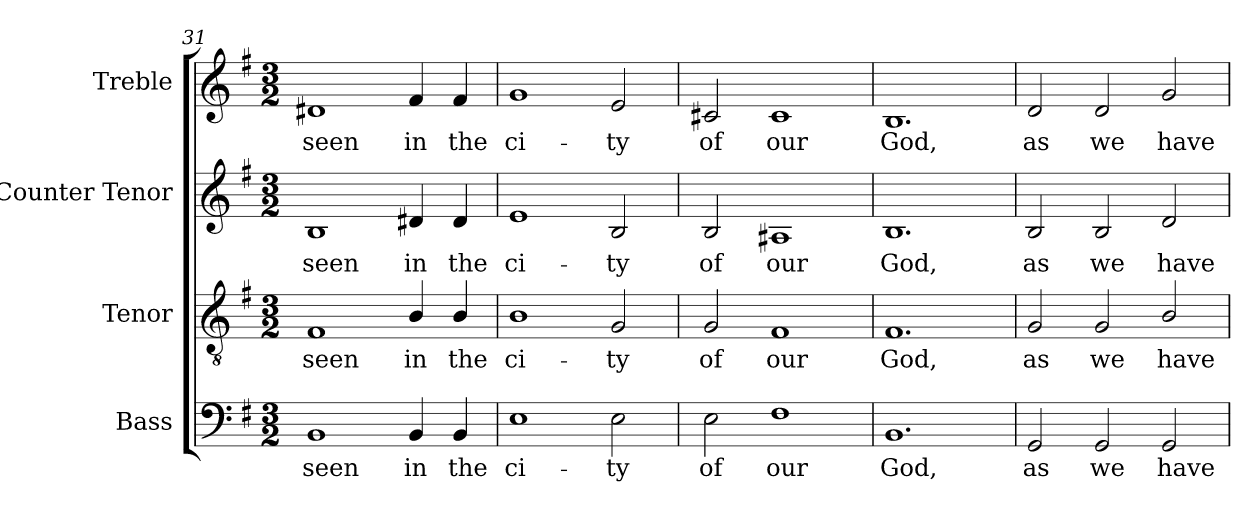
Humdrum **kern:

**kern	**text	**kern	**text	**kern	**text	**kern	**text
*part4	*part4	*part3	*part3	*part2	*part2	*part1	*part1
*staff4	*staff4	*staff3	*staff3	*staff2	*staff2	*staff1	*staff1
*I"Bass	*	*I"Tenor	*	*I"Counter Tenor	*	*I"Treble	*
*I'B.	*	*I'T.	*	*	*	*	*
*clefF4	*	*clefGv2	*	*clefG2	*	*clefG2	*
*	*	*ITrd7c12	*	*	*	*	*
*k[f#]	*	*k[f#]	*	*k[f#]	*	*k[f#]	*
*G:	*	*G:	*	*G:	*	*G:	*
*M3/2	*	*M3/2	*	*M3/2	*	*M3/2	*
=31	=31	=31	=31	=31	=31	=31	=31
!	!LO:LY:b:color=#000000	!	!	!	!	!	!
!	!	!	!LO:LY:b:color=#000000	!	!	!	!
!	!	!	!	!	!LO:LY:b:color=#000000	!	!
!	!	!	!	!	!	!	!LO:LY:b:color=#000000
1BBi	seen	1FF#i	seen	1Bi	seen	1d#Xi	seen
!	!LO:LY:b:color=#000000	!	!	!	!	!	!
!	!	!	!LO:LY:b:color=#000000	!	!	!	!
!	!	!	!	!	!LO:LY:b:color=#000000	!	!
!	!	!	!	!	!	!	!LO:LY:b:color=#000000
4BBi/	in	4BBi/	in	4d#Xi/	in	4f#i/	in
!	!LO:LY:b:color=#000000	!	!	!	!	!	!
!	!	!	!LO:LY:b:color=#000000	!	!	!	!
!	!	!	!	!	!LO:LY:b:color=#000000	!	!
!	!	!	!	!	!	!	!LO:LY:b:color=#000000
4BBi/	the	4BBi/	the	4d#i/	the	4f#i/	the
=32	=32	=32	=32	=32	=32	=32	=32
!	!LO:LY:b:color=#000000	!	!	!	!	!	!
!	!	!	!LO:LY:b:color=#000000	!	!	!	!
!	!	!	!	!	!LO:LY:b:color=#000000	!	!
!	!	!	!	!	!	!	!LO:LY:b:color=#000000
1Ei	ci-	1BBi	ci-	1ei	ci-	1gi	ci-
!	!LO:LY:b:color=#000000	!	!	!	!	!	!
!	!	!	!LO:LY:b:color=#000000	!	!	!	!
!	!	!	!	!	!LO:LY:b:color=#000000	!	!
!	!	!	!	!	!	!	!LO:LY:b:color=#000000
2Ei\	-ty	2GGi/	-ty	2Bi/	-ty	2ei/	-ty
=33	=33	=33	=33	=33	=33	=33	=33
!	!LO:LY:b:color=#000000	!	!	!	!	!	!
!	!	!	!LO:LY:b:color=#000000	!	!	!	!
!	!	!	!	!	!LO:LY:b:color=#000000	!	!
!	!	!	!	!	!	!	!LO:LY:b:color=#000000
2Ei\	of	2GGi/	of	2Bi/	of	2c#Xi/	of
!	!LO:LY:b:color=#000000	!	!	!	!	!	!
!	!	!	!LO:LY:b:color=#000000	!	!	!	!
!	!	!	!	!	!LO:LY:b:color=#000000	!	!
!	!	!	!	!	!	!	!LO:LY:b:color=#000000
1F#i	our	1FF#i	our	1A#Xi	our	1c#i	our
=34	=34	=34	=34	=34	=34	=34	=34
!	!LO:LY:b:color=#000000	!	!	!	!	!	!
!	!	!	!LO:LY:b:color=#000000	!	!	!	!
!	!	!	!	!	!LO:LY:b:color=#000000	!	!
!	!	!	!	!	!	!	!LO:LY:b:color=#000000
1.BBi	God,	1.FF#i	God,	1.Bi	God,	1.Bi	God,
!!LO:LB:g=z
=35	=35	=35	=35	=35	=35	=35	=35
!	!LO:LY:b:color=#000000	!	!	!	!	!	!
!	!	!	!LO:LY:b:color=#000000	!	!	!	!
!	!	!	!	!	!LO:LY:b:color=#000000	!	!
!	!	!	!	!	!	!	!LO:LY:b:color=#000000
2GGi/	as	2GGi/	as	2Bi/	as	2di/	as
!	!LO:LY:b:color=#000000	!	!	!	!	!	!
!	!	!	!LO:LY:b:color=#000000	!	!	!	!
!	!	!	!	!	!LO:LY:b:color=#000000	!	!
!	!	!	!	!	!	!	!LO:LY:b:color=#000000
2GGi/	we	2GGi/	we	2Bi/	we	2di/	we
!	!LO:LY:b:color=#000000	!	!	!	!	!	!
!	!	!	!LO:LY:b:color=#000000	!	!	!	!
!	!	!	!	!	!LO:LY:b:color=#000000	!	!
!	!	!	!	!	!	!	!LO:LY:b:color=#000000
2GGi/	have	2BBi/	have	2di/	have	2gi/	have
=	=	=	=	=	=	=	=
*-	*-	*-	*-	*-	*-	*-	*-
